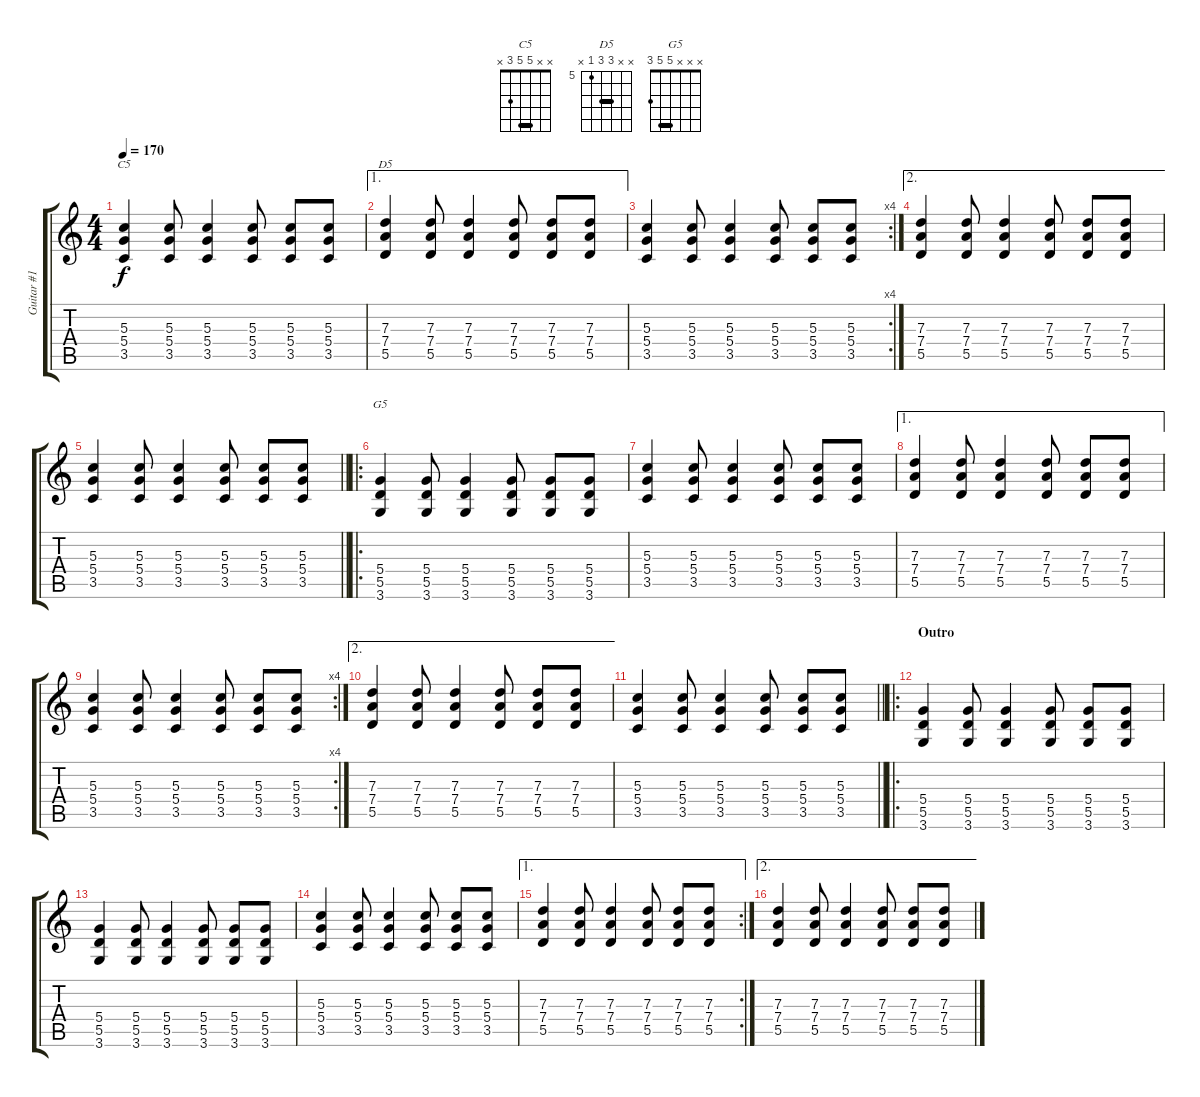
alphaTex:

\track ("Guitar #1 (Laci Braun)" "Guitar #1 ") {instrument overdrivenguitar}
\staff {score tabs}
\tuning (E4 B3 G3 D3 A2 E2) {hide}
\chord ("C5" x x 5 5 3 x) {barre 5}
\chord ("D5" x x 7 7 5 x) {firstfret 5 barre 7}
\chord ("G5" x x x 5 5 3) {barre 5}
\ts (4 4)
\tempo 170
\clef g2
\ks c
(5.3 5.4 3.5).4{ch "C5" dy f} (5.3 5.4 3.5).8 (5.3 5.4 3.5).4 (5.3 5.4 3.5).8 (5.3 5.4 3.5).8 (5.3 5.4 3.5).8 |
\ae 1
(7.3 7.4 5.5).4{ch "D5"} (7.3 7.4 5.5).8 (7.3 7.4 5.5).4 (7.3 7.4 5.5).8 (7.3 7.4 5.5).8 (7.3 7.4 5.5).8 |
\rc 4
(5.3 5.4 3.5).4 (5.3 5.4 3.5).8 (5.3 5.4 3.5).4 (5.3 5.4 3.5).8 (5.3 5.4 3.5).8 (5.3 5.4 3.5).8 |
\ae 2
(7.3 7.4 5.5).4 (7.3 7.4 5.5).8 (7.3 7.4 5.5).4 (7.3 7.4 5.5).8 (7.3 7.4 5.5).8 (7.3 7.4 5.5).8 |
\barLineRight lightlight
(5.3 5.4 3.5).4 (5.3 5.4 3.5).8 (5.3 5.4 3.5).4 (5.3 5.4 3.5).8 (5.3 5.4 3.5).8 (5.3 5.4 3.5).8 |
\ro
(5.4 5.5 3.6).4{ch "G5"} (5.4 5.5 3.6).8 (5.4 5.5 3.6).4 (5.4 5.5 3.6).8 (5.4 5.5 3.6).8 (5.4 5.5 3.6).8 |
(5.3 5.4 3.5).4 (5.3 5.4 3.5).8 (5.3 5.4 3.5).4 (5.3 5.4 3.5).8 (5.3 5.4 3.5).8 (5.3 5.4 3.5).8 |
\ae 1
(7.3 7.4 5.5).4 (7.3 7.4 5.5).8 (7.3 7.4 5.5).4 (7.3 7.4 5.5).8 (7.3 7.4 5.5).8 (7.3 7.4 5.5).8 |
\rc 4
(5.3 5.4 3.5).4 (5.3 5.4 3.5).8 (5.3 5.4 3.5).4 (5.3 5.4 3.5).8 (5.3 5.4 3.5).8 (5.3 5.4 3.5).8 |
\ae 2
(7.3 7.4 5.5).4 (7.3 7.4 5.5).8 (7.3 7.4 5.5).4 (7.3 7.4 5.5).8 (7.3 7.4 5.5).8 (7.3 7.4 5.5).8 |
\barLineRight lightlight
(5.3 5.4 3.5).4 (5.3 5.4 3.5).8 (5.3 5.4 3.5).4 (5.3 5.4 3.5).8 (5.3 5.4 3.5).8 (5.3 5.4 3.5).8 |
\ro
\section ("" "Outro")
(5.4 5.5 3.6).4 (5.4 5.5 3.6).8 (5.4 5.5 3.6).4 (5.4 5.5 3.6).8 (5.4 5.5 3.6).8 (5.4 5.5 3.6).8 |
(5.4 5.5 3.6).4 (5.4 5.5 3.6).8 (5.4 5.5 3.6).4 (5.4 5.5 3.6).8 (5.4 5.5 3.6).8 (5.4 5.5 3.6).8 |
(5.3 5.4 3.5).4 (5.3 5.4 3.5).8 (5.3 5.4 3.5).4 (5.3 5.4 3.5).8 (5.3 5.4 3.5).8 (5.3 5.4 3.5).8 |
\ae 1
\rc 2
(7.3 7.4 5.5).4 (7.3 7.4 5.5).8 (7.3 7.4 5.5).4 (7.3 7.4 5.5).8 (7.3 7.4 5.5).8 (7.3 7.4 5.5).8 |
\ae 2
(7.3 7.4 5.5).4 (7.3 7.4 5.5).8 (7.3 7.4 5.5).4 (7.3 7.4 5.5).8 (7.3 7.4 5.5).8 (7.3 7.4 5.5).8
